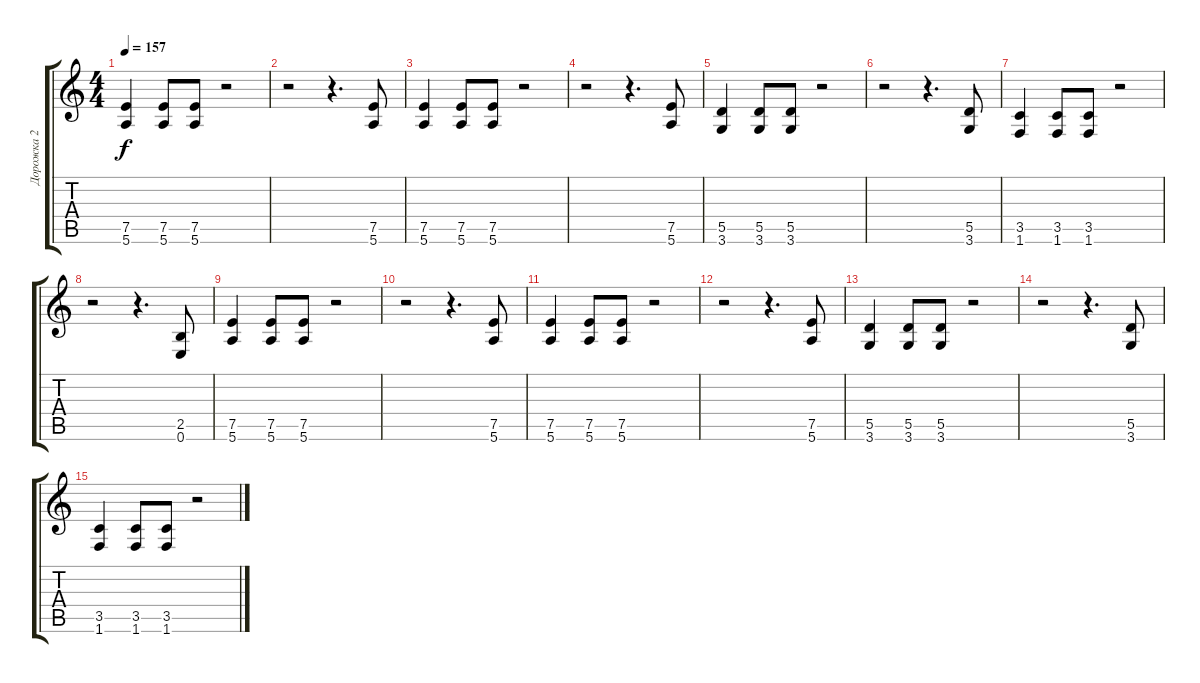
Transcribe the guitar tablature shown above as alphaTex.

\track ("Дорожка 2" "Дорожка 2") {instrument distortionguitar}
\staff {score tabs}
\tuning (E4 B3 G3 D3 A2 E2) {hide}
\ts (4 4)
\tempo 157
\clef g2
\ks c
(7.5 5.6).4{dy f} (7.5 5.6).8 (7.5 5.6).8 r.2 |
r.2 r.4{d} (7.5 5.6).8 |
(7.5 5.6).4 (7.5 5.6).8 (7.5 5.6).8 r.2 |
r.2 r.4{d} (7.5 5.6).8 |
(5.5 3.6).4 (5.5 3.6).8 (5.5 3.6).8 r.2 |
r.2 r.4{d} (5.5 3.6).8 |
(3.5 1.6).4 (3.5 1.6).8 (3.5 1.6).8 r.2 |
r.2 r.4{d} (2.5 0.6).8 |
(7.5 5.6).4 (7.5 5.6).8 (7.5 5.6).8 r.2 |
r.2 r.4{d} (7.5 5.6).8 |
(7.5 5.6).4 (7.5 5.6).8 (7.5 5.6).8 r.2 |
r.2 r.4{d} (7.5 5.6).8 |
(5.5 3.6).4 (5.5 3.6).8 (5.5 3.6).8 r.2 |
r.2 r.4{d} (5.5 3.6).8 |
(3.5 1.6).4 (3.5 1.6).8 (3.5 1.6).8 r.2
